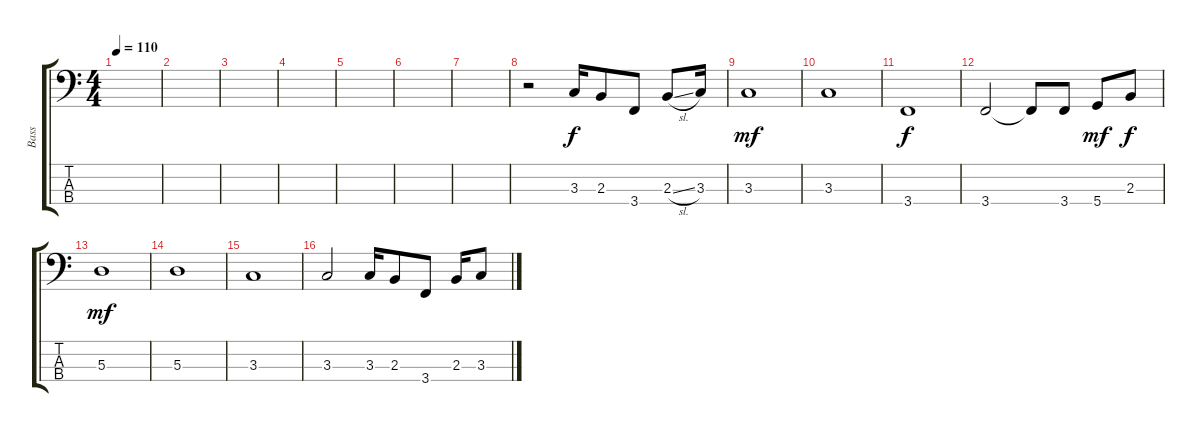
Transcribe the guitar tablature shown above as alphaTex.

\track ("Bass" "Bass") {instrument electricbasspick}
\staff {score tabs}
\tuning (G2 D2 A1 D1) {hide}
\ts (4 4)
\tempo 110
\clef f4
\ks c
|
|
|
|
|
|
|
r.2 3.3.16 2.3.8 3.4.8 2.3{sl}.8{dy f} 3.3.16 |
3.3.1{dy mf} |
3.3.1 |
3.4.1{dy f} |
3.4.2 3.4{t}.8 3.4.8 5.4.8{dy mf} 2.3.8{dy f} |
5.3.1{dy mf} |
5.3.1 |
3.3.1 |
3.3.2 3.3.16 2.3.8 3.4.8 2.3.16 3.3.8
